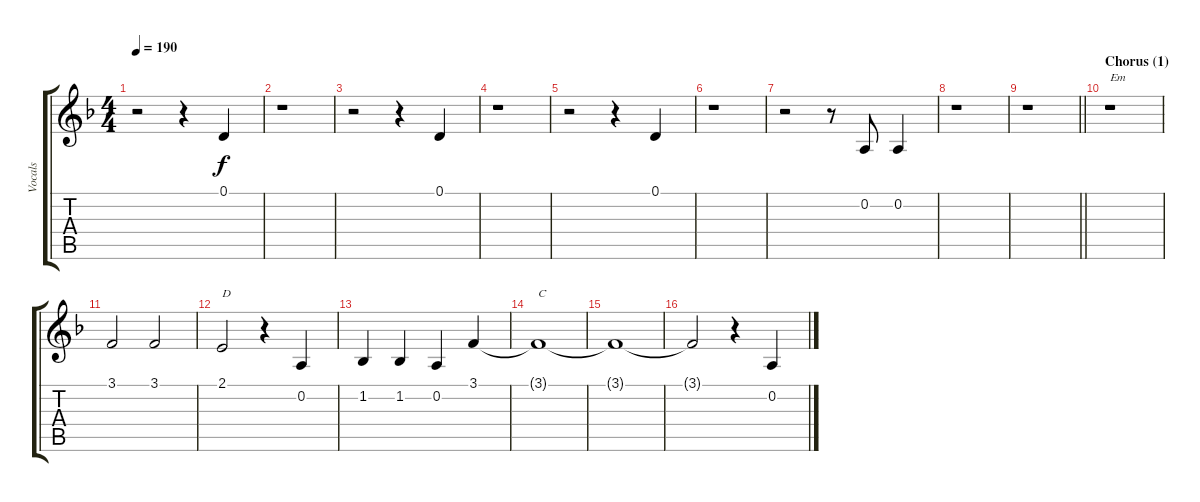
\track ("Vocals" "Vocals") {instrument sopranosax}
\staff {score tabs}
\tuning (D4 A3 F3 C3 G2 D2) {hide}
\ts (4 4)
\tempo 190
\clef g2
\ks dminor
r.2{dy f} r.4 0.1.4 |
r.1 |
r.2 r.4 0.1.4 |
r.1 |
r.2 r.4 0.1.4 |
r.1 |
r.2 r.8 0.2.8 0.2.4 |
r.1 |
\barLineRight lightlight
r.1 |
\section ("" "Chorus (1)")
r.1{txt "Em"} |
3.1.2 3.1.2 |
2.1.2{txt "D"} r.4 0.2.4 |
1.2.4 1.2.4 0.2.4 3.1.4 |
3.1{t}.1{txt "C"} |
3.1{t}.1 |
3.1{t}.2 r.4 0.2.4
